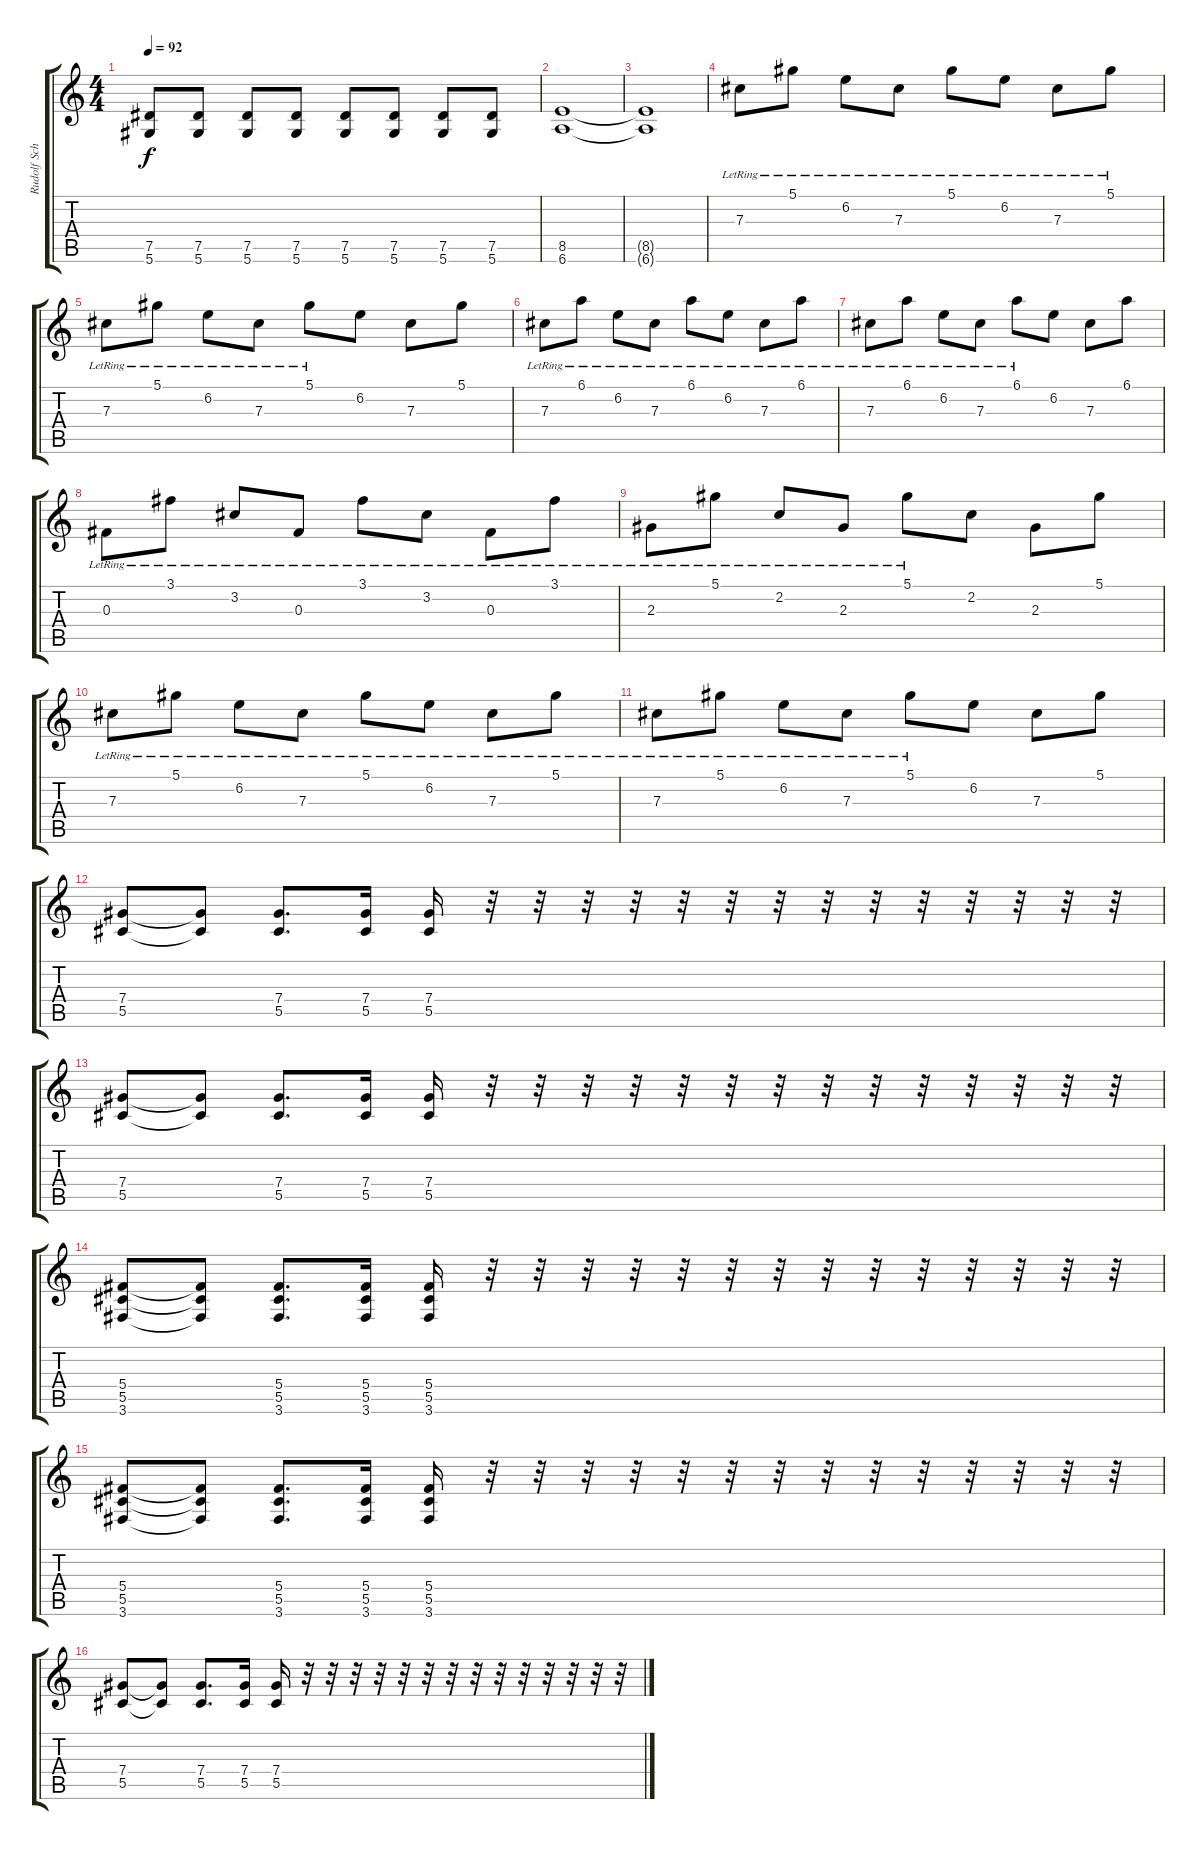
\track ("Rudolf Schenker" "Rudolf Sch") {instrument acousticguitarsteel}
\staff {score tabs}
\tuning (Eb4 Bb3 Gb3 Db3 Ab2 Eb2) {hide}
\ts (4 4)
\tempo 92
\clef g2
\ks c
(7.5 5.6).8{dy f} (7.5 5.6).8 (7.5 5.6).8 (7.5 5.6).8 (7.5 5.6).8 (7.5 5.6).8 (7.5 5.6).8 (7.5 5.6).8 |
(8.5 6.6).1 |
(8.5{t} 6.6{t}).1 |
7.3{lr}.8{volume 13 instrument acousticguitarsteel} 5.1{lr}.8 6.2{lr}.8 7.3{lr}.8 5.1{lr}.8 6.2{lr}.8 7.3{lr}.8 5.1{lr}.8 |
7.3{lr}.8 5.1{lr}.8 6.2{lr}.8 7.3{lr}.8 5.1{lr}.8 6.2.8 7.3.8 5.1.8 |
7.3{lr}.8 6.1{lr}.8 6.2{lr}.8 7.3{lr}.8 6.1{lr}.8 6.2{lr}.8 7.3{lr}.8 6.1{lr}.8 |
7.3{lr}.8 6.1{lr}.8 6.2{lr}.8 7.3{lr}.8 6.1{lr}.8 6.2.8 7.3.8 6.1.8 |
0.3{lr}.8 3.1{lr}.8 3.2{lr}.8 0.3{lr}.8 3.1{lr}.8 3.2{lr}.8 0.3{lr}.8 3.1{lr}.8 |
2.3{lr}.8 5.1{lr}.8 2.2{lr}.8 2.3{lr}.8 5.1{lr}.8 2.2.8 2.3.8 5.1.8 |
7.3{lr}.8 5.1{lr}.8 6.2{lr}.8 7.3{lr}.8 5.1{lr}.8 6.2{lr}.8 7.3{lr}.8 5.1{lr}.8 |
7.3{lr}.8 5.1{lr}.8 6.2{lr}.8 7.3{lr}.8 5.1{lr}.8 6.2.8 7.3.8 5.1.8 |
(7.4 5.5).8{volume 13 instrument distortionguitar} (7.4{t} 5.5{t}).8 (7.4 5.5).8{d} (7.4 5.5).16 (7.4 5.5).16 r.32 r.32 r.32 r.32 r.32 r.32 r.32 r.32 r.32 r.32 r.32 r.32 r.32 r.32 |
(7.4 5.5).8 (7.4{t} 5.5{t}).8 (7.4 5.5).8{d} (7.4 5.5).16 (7.4 5.5).16 r.32 r.32 r.32 r.32 r.32 r.32 r.32 r.32 r.32 r.32 r.32 r.32 r.32 r.32 |
(5.4 5.5 3.6).8 (5.4{t} 5.5{t} 3.6{t}).8 (5.4 5.5 3.6).8{d} (5.4 5.5 3.6).16 (5.4 5.5 3.6).16 r.32 r.32 r.32 r.32 r.32 r.32 r.32 r.32 r.32 r.32 r.32 r.32 r.32 r.32 |
(5.4 5.5 3.6).8 (5.4{t} 5.5{t} 3.6{t}).8 (5.4 5.5 3.6).8{d} (5.4 5.5 3.6).16 (5.4 5.5 3.6).16 r.32 r.32 r.32 r.32 r.32 r.32 r.32 r.32 r.32 r.32 r.32 r.32 r.32 r.32 |
(7.4 5.5).8 (7.4{t} 5.5{t}).8 (7.4 5.5).8{d} (7.4 5.5).16 (7.4 5.5).16 r.32 r.32 r.32 r.32 r.32 r.32 r.32 r.32 r.32 r.32 r.32 r.32 r.32 r.32
